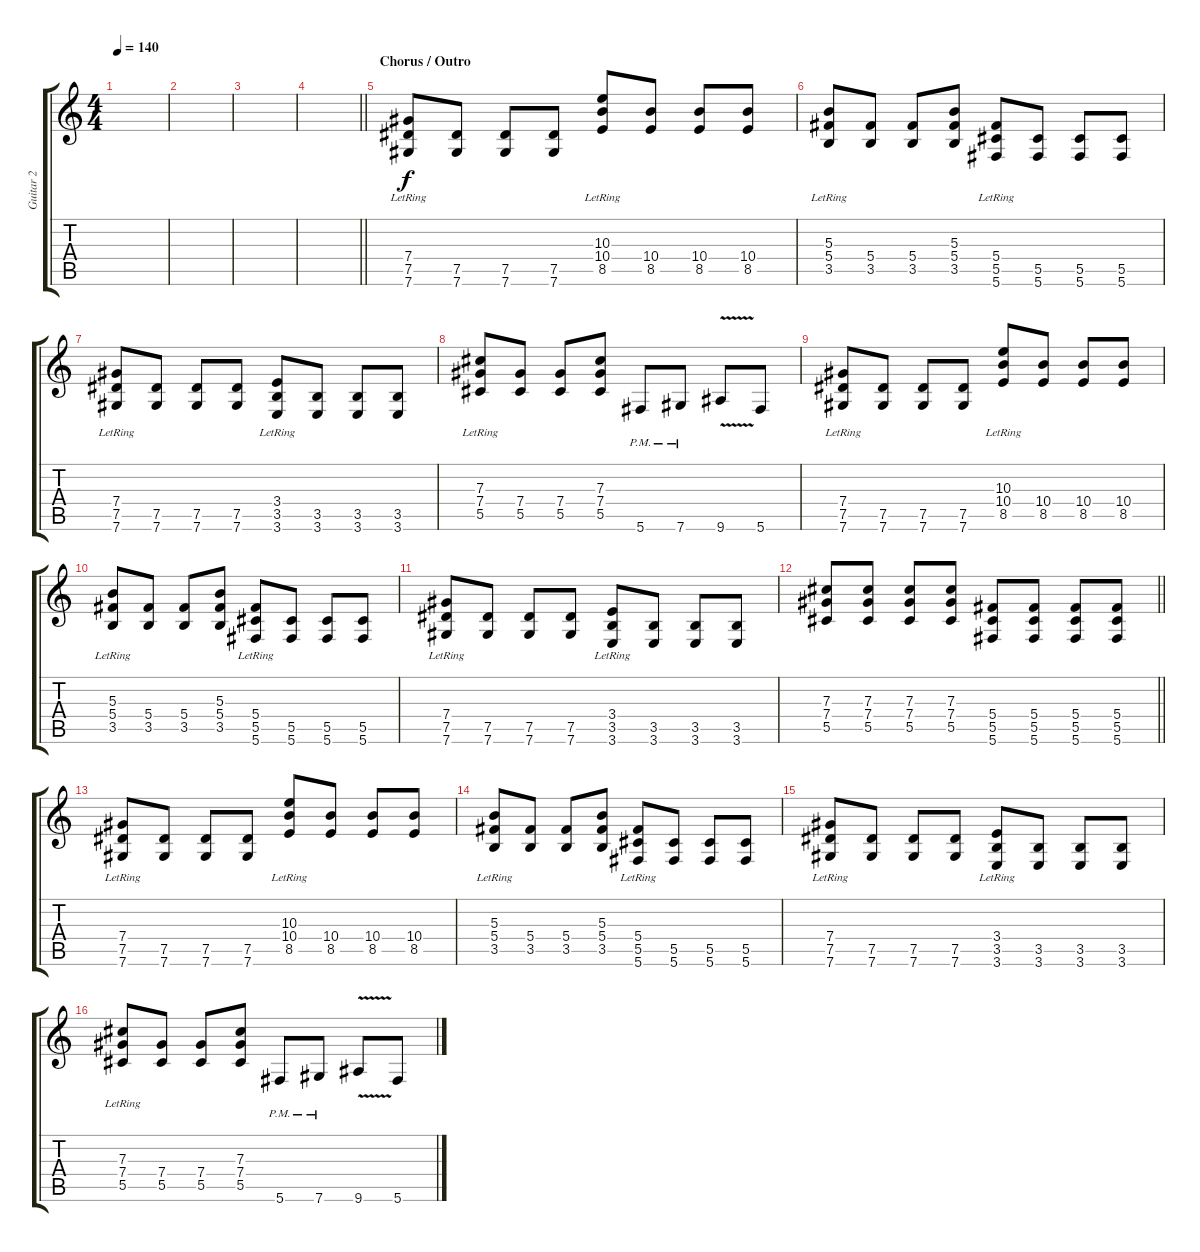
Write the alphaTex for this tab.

\track ("Guitar 2" "Guitar 2") {instrument overdrivenguitar}
\staff {score tabs}
\tuning (Eb4 Bb3 Gb3 Db3 Ab2 Db2) {hide}
\ts (4 4)
\tempo 140
\clef g2
\ks c
|
|
|
\barLineRight lightlight
|
\section ("" "Chorus / Outro")
(7.4{lr} 7.5 7.6).8 (7.5 7.6).8 (7.5 7.6).8 (7.5 7.6).8 (10.3{lr} 10.4 8.5).8 (10.4 8.5).8 (10.4 8.5).8 (10.4 8.5).8 |
(5.3{lr} 5.4 3.5).8 (5.4 3.5).8 (5.4 3.5).8 (5.3 5.4 3.5).8 (5.4{lr} 5.5 5.6).8 (5.5 5.6).8 (5.5 5.6).8 (5.5 5.6).8 |
(7.4{lr} 7.5 7.6).8 (7.5 7.6).8 (7.5 7.6).8 (7.5 7.6).8 (3.4{lr} 3.5 3.6).8 (3.5 3.6).8 (3.5 3.6).8 (3.5 3.6).8 |
(7.3{lr} 7.4 5.5).8 (7.4 5.5).8 (7.4 5.5).8 (7.3 7.4 5.5).8 5.6{pm}.8 7.6{pm}.8 9.6{v}.8 5.6.8 |
(7.4{lr} 7.5 7.6).8 (7.5 7.6).8 (7.5 7.6).8 (7.5 7.6).8 (10.3{lr} 10.4 8.5).8 (10.4 8.5).8 (10.4 8.5).8 (10.4 8.5).8 |
(5.3{lr} 5.4 3.5).8 (5.4 3.5).8 (5.4 3.5).8 (5.3 5.4 3.5).8 (5.4{lr} 5.5 5.6).8 (5.5 5.6).8 (5.5 5.6).8 (5.5 5.6).8 |
(7.4{lr} 7.5 7.6).8 (7.5 7.6).8 (7.5 7.6).8 (7.5 7.6).8 (3.4{lr} 3.5 3.6).8 (3.5 3.6).8 (3.5 3.6).8 (3.5 3.6).8 |
\barLineRight lightlight
(7.3 7.4 5.5).8 (7.3 7.4 5.5).8 (7.3 7.4 5.5).8 (7.3 7.4 5.5).8 (5.4 5.5 5.6).8 (5.4 5.5 5.6).8 (5.4 5.5 5.6).8 (5.4 5.5 5.6).8 |
(7.4{lr} 7.5 7.6).8 (7.5 7.6).8 (7.5 7.6).8 (7.5 7.6).8 (10.3{lr} 10.4 8.5).8 (10.4 8.5).8 (10.4 8.5).8 (10.4 8.5).8 |
(5.3{lr} 5.4 3.5).8 (5.4 3.5).8 (5.4 3.5).8 (5.3 5.4 3.5).8 (5.4{lr} 5.5 5.6).8 (5.5 5.6).8 (5.5 5.6).8 (5.5 5.6).8 |
(7.4{lr} 7.5 7.6).8 (7.5 7.6).8 (7.5 7.6).8 (7.5 7.6).8 (3.4{lr} 3.5 3.6).8 (3.5 3.6).8 (3.5 3.6).8 (3.5 3.6).8 |
(7.3{lr} 7.4 5.5).8 (7.4 5.5).8 (7.4 5.5).8 (7.3 7.4 5.5).8 5.6{pm}.8 7.6{pm}.8 9.6{v}.8 5.6.8
